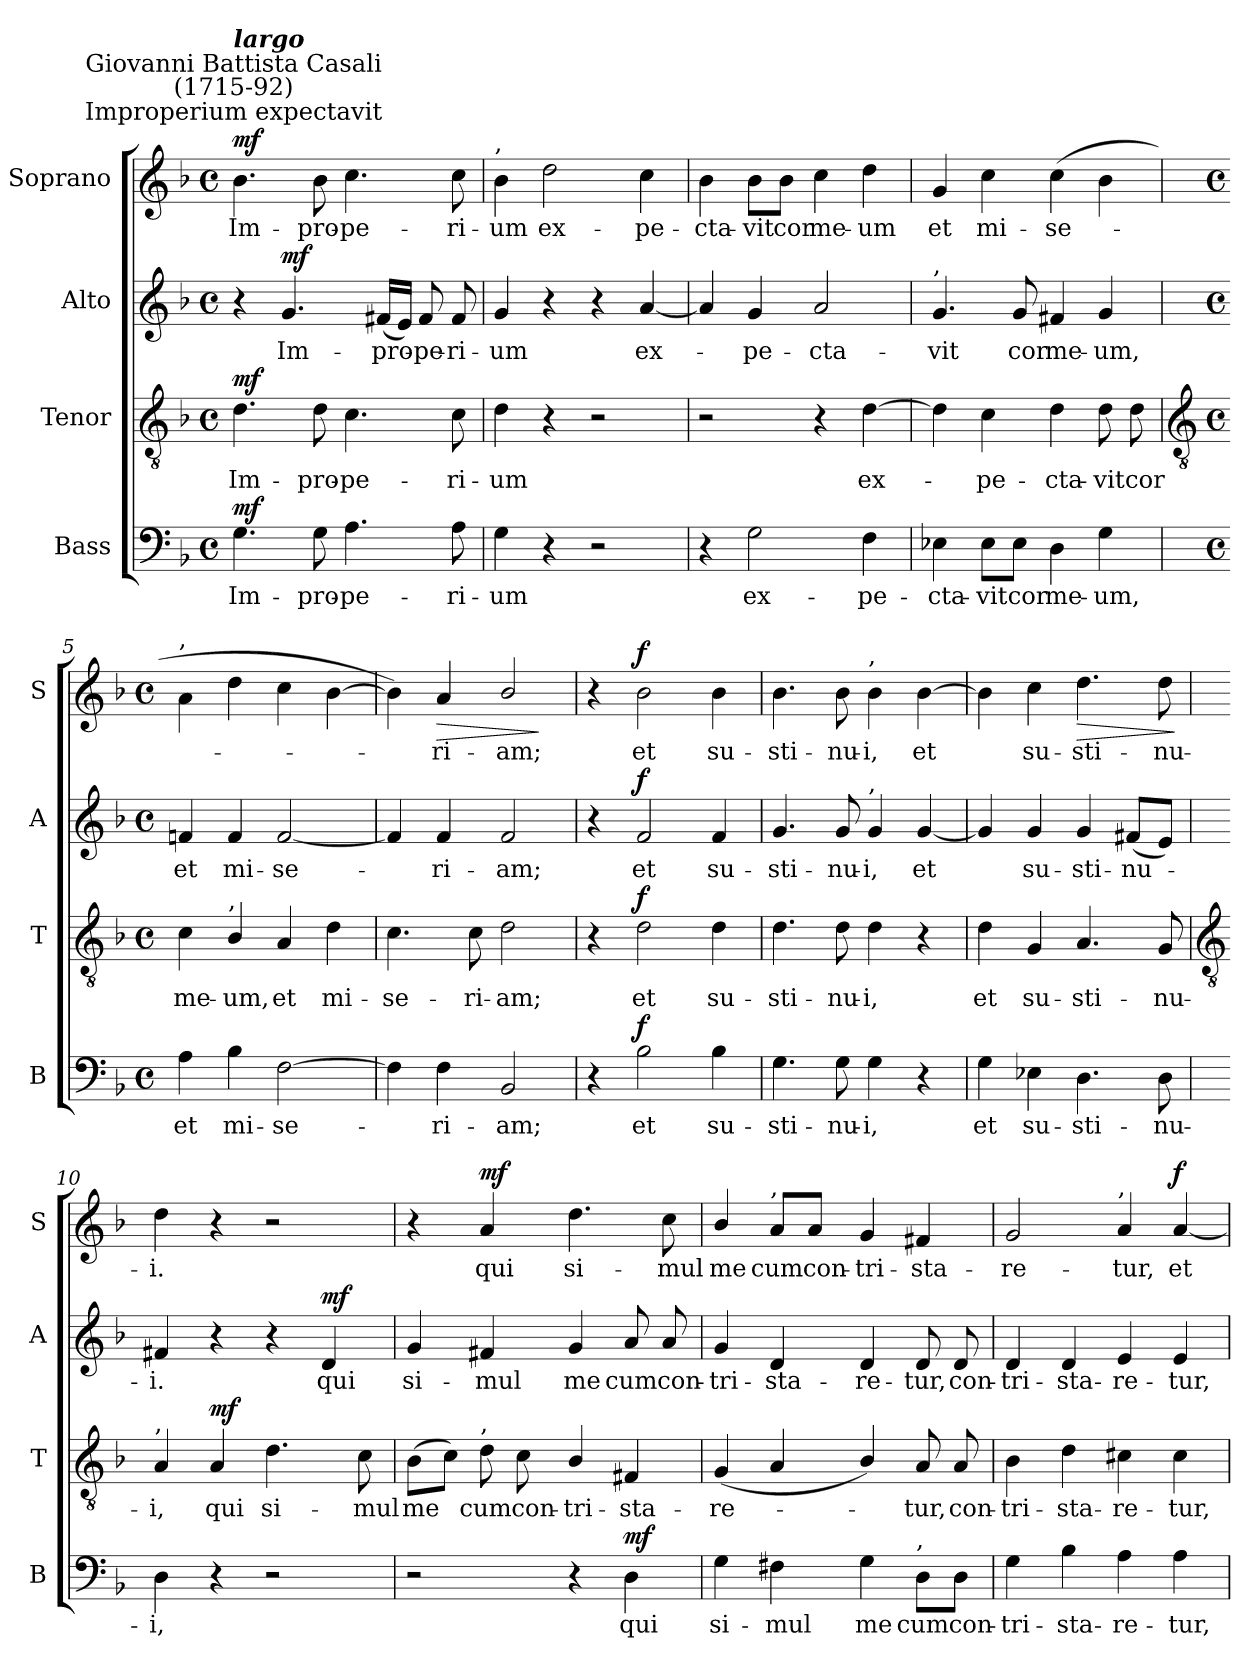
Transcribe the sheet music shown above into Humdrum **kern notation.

**kern	**text	**dynam	**kern	**text	**dynam	**kern	**text	**dynam	**kern	**text	**dynam
*part4	*part4	*part4	*part3	*part3	*part3	*part2	*part2	*part2	*part1	*part1	*part1
*staff4	*staff4	*staff4	*staff3	*staff3	*staff3	*staff2	*staff2	*staff2	*staff1	*staff1	*staff1
*I"Bass	*	*	*I"Tenor	*	*	*I"Alto	*	*	*I"Soprano	*	*
*I'B	*	*	*I'T	*	*	*I'A	*	*	*I'S	*	*
*clefF4	*	*	*clefGv2	*	*	*clefG2	*	*	*clefG2	*	*
*k[b-]	*	*	*k[b-]	*	*	*k[b-]	*	*	*k[b-]	*	*
*F:	*	*	*F:	*	*	*F:	*	*	*F:	*	*
*M4/4	*	*	*M4/4	*	*	*M4/4	*	*	*M4/4	*	*
*met(c)	*	*	*met(c)	*	*	*met(c)	*	*	*met(c)	*	*
=1	=1	=1	=1	=1	=1	=1	=1	=1	=1	=1	=1
!	!	!	!	!	!	!	!	!	!LO:TX:a:cj:t=Improperium expectavit	!	!
!	!	!	!	!	!	!	!	!	!LO:TX:a:cj:t=Giovanni Battista Casali\n(1715-92)	!	!
!	!	!	!	!	!	!	!	!	!LO:TX:a:Bi:t=largo	!	!
!	!LO:LY:b	!LO:DY:b	!	!LO:LY:b	!LO:DY:b	!	!	!	!	!LO:LY:b	!LO:DY:b
4.G	Im-	mf	4.d	Im-	mf	4r	.	.	4.b-	Im-	mf
!	!	!	!	!	!	!	!LO:LY:b	!LO:DY:b	!	!	!
.	.	.	.	.	.	4.g	Im-	mf	.	.	.
!	!LO:LY:b	!	!	!LO:LY:b	!	!	!	!	!	!LO:LY:b	!
8G	-pro-	.	8d	-pro-	.	.	.	.	8b-	-pro-	.
!	!LO:LY:b	!	!	!LO:LY:b	!	!	!	!	!	!LO:LY:b	!
4.A	-pe-	.	4.c	-pe-	.	.	.	.	4.cc	-pe-	.
!	!	!	!	!	!	!	!LO:LY:b	!	!	!	!
.	.	.	.	.	.	(<16f#XLL	-pro-	.	.	.	.
.	.	.	.	.	.	16eJJ)	.	.	.	.	.
!	!	!	!	!	!	!	!LO:LY:b	!	!	!	!
.	.	.	.	.	.	8f#	pe-	.	.	.	.
!	!LO:LY:b	!	!	!LO:LY:b	!	!	!LO:LY:b	!	!	!LO:LY:b	!
8A	-ri-	.	8c	-ri-	.	8f#	-ri-	.	8cc	-ri-	.
=2	=2	=2	=2	=2	=2	=2	=2	=2	=2	=2	=2
!	!	!	!	!	!	!	!	!	!LO:TX:a:t=,	!	!
!	!LO:LY:b	!	!	!LO:LY:b	!	!	!LO:LY:b	!	!	!LO:LY:b	!
4G	-um	.	4d	-um	.	4g	-um	.	4b-	-um	.
!	!	!	!	!	!	!	!	!	!	!LO:LY:b	!
4r	.	.	4r	.	.	4r	.	.	2dd	ex-	.
2r	.	.	2r	.	.	4r	.	.	.	.	.
!	!	!	!	!	!	!	!LO:LY:b	!	!	!LO:LY:b	!
.	.	.	.	.	.	[4a	ex-	.	4cc	-pe-	.
=3	=3	=3	=3	=3	=3	=3	=3	=3	=3	=3	=3
!	!	!	!	!	!	!	!	!	!	!LO:LY:b	!
4r	.	.	2r	.	.	4a]	.	.	4b-	-cta-	.
!	!LO:LY:b	!	!	!	!	!	!LO:LY:b	!	!	!LO:LY:b	!
2G	ex-	.	.	.	.	4g	pe-	.	8b-\L	-vit	.
!	!	!	!	!	!	!	!	!	!	!LO:LY:b	!
.	.	.	.	.	.	.	.	.	8b-\J	cor	.
!	!	!	!	!	!	!	!LO:LY:b	!	!	!LO:LY:b	!
.	.	.	4r	.	.	2a	-cta-	.	4cc	me-	.
!	!LO:LY:b	!	!	!LO:LY:b	!	!	!	!	!	!LO:LY:b	!
4F	-pe-	.	[4d	ex-	.	.	.	.	4dd	-um	.
=4	=4	=4	=4	=4	=4	=4	=4	=4	=4	=4	=4
!	!	!	!	!	!	!LO:TX:a:t=,	!	!	!	!	!
!	!LO:LY:b	!	!	!	!	!	!LO:LY:b	!	!	!LO:LY:b	!
4E-X	-cta-	.	4d]	.	.	4.g	-vit	.	4g	et	.
!	!LO:LY:b	!	!	!LO:LY:b	!	!	!	!	!	!LO:LY:b	!
8E-\L	-vit	.	4c	pe-	.	.	.	.	4cc	mi-	.
!	!LO:LY:b	!	!	!	!	!	!LO:LY:b	!	!	!	!
8E-\J	cor	.	.	.	.	8g	cor	.	.	.	.
!	!LO:LY:b	!	!	!LO:LY:b	!	!	!LO:LY:b	!	!	!LO:LY:b	!
4D	me-	.	4d	-cta-	.	4f#X	me-	.	(>4cc	-se-	.
!	!LO:LY:b	!	!	!LO:LY:b	!	!	!LO:LY:b	!	!	!	!
4G	-um,	.	8d	-vit	.	4g	-um,	.	4b-\	.	.
!	!	!	!	!LO:LY:b	!	!	!	!	!	!	!
.	.	.	8d	cor	.	.	.	.	.	.	.
!!LO:LB:g=z
=5	=5	=5	=5	=5	=5	=5	=5	=5	=5	=5	=5
*	*	*	*clefGv2	*	*	*	*	*	*	*	*
*M4/4	*	*	*M4/4	*	*	*M4/4	*	*	*M4/4	*	*
*met(c)	*	*	*met(c)	*	*	*met(c)	*	*	*met(c)	*	*
!	!	!	!	!	!	!	!	!	!LO:TX:a:t=,	!	!
!	!LO:LY:b	!	!	!LO:LY:b	!	!	!LO:LY:b	!	!	!	!
4A	et	.	4c	me-	.	4fn	et	.	4a\	.	.
!	!	!	!LO:TX:a:t=,	!	!	!	!	!	!	!	!
!	!LO:LY:b	!	!	!LO:LY:b	!	!	!LO:LY:b	!	!	!	!
4B-	mi-	.	4B-/	-um,	.	4f	mi-	.	4dd	.	.
!	!LO:LY:b	!	!	!LO:LY:b	!	!	!LO:LY:b	!	!	!	!
[2F	-se-	.	4A	et	.	[2f	-se-	.	4cc	.	.
!	!	!	!	!LO:LY:b	!	!	!	!	!	!	!
.	.	.	4d	mi-	.	.	.	.	[4b-\	.	.
=6	=6	=6	=6	=6	=6	=6	=6	=6	=6	=6	=6
!	!	!	!	!LO:LY:b	!	!	!	!	!	!	!
4F]	.	.	4.c	-se-	.	4f]	.	.	4b-\])	.	.
!	!LO:LY:b	!	!	!	!	!	!LO:LY:b	!	!	!LO:LY:b	!LO:HP:b
4F	ri-	.	.	.	.	4f	ri-	.	4a	ri-	>
!	!	!	!	!LO:LY:b	!	!	!	!	!	!	!
.	.	.	8c	-ri-	.	.	.	.	.	.	.
!	!LO:LY:b	!	!	!LO:LY:b	!	!	!LO:LY:b	!	!	!LO:LY:b	!
2BB-	-am;	.	2d	-am;	.	2f	-am;	.	2b-/	-am;	.
.	.	.	.	.	.	.	.	.	.	.	]
=7	=7	=7	=7	=7	=7	=7	=7	=7	=7	=7	=7
4r	.	.	4r	.	.	4r	.	.	4r	.	.
!	!LO:LY:b	!LO:DY:b	!	!LO:LY:b	!LO:DY:b	!	!LO:LY:b	!LO:DY:b	!	!LO:LY:b	!LO:DY:b
2B-	et	f	2d	et	f	2f	et	f	2b-	et	f
!	!LO:LY:b	!	!	!LO:LY:b	!	!	!LO:LY:b	!	!	!LO:LY:b	!
4B-	su-	.	4d	su-	.	4f	su-	.	4b-	su-	.
=8	=8	=8	=8	=8	=8	=8	=8	=8	=8	=8	=8
!	!LO:LY:b	!	!	!LO:LY:b	!	!	!LO:LY:b	!	!	!LO:LY:b	!
4.G	-sti-	.	4.d	-sti-	.	4.g	-sti-	.	4.b-	-sti-	.
!	!LO:LY:b	!	!	!LO:LY:b	!	!	!LO:LY:b	!	!	!LO:LY:b	!
8G	-nu-	.	8d	-nu-	.	8g	-nu-	.	8b-	-nu-	.
!	!	!	!	!	!	!	!	!	!LO:TX:a:t=,	!	!
!	!	!	!	!	!	!LO:TX:a:t=,	!	!	!	!	!
!	!LO:LY:b	!	!	!LO:LY:b	!	!	!LO:LY:b	!	!	!LO:LY:b	!
4G	-i,	.	4d	-i,	.	4g	-i,	.	4b-	-i,	.
!	!	!	!	!	!	!	!LO:LY:b	!	!	!LO:LY:b	!
4r	.	.	4r	.	.	[4g	et	.	[4b-	et	.
=9	=9	=9	=9	=9	=9	=9	=9	=9	=9	=9	=9
!	!LO:LY:b	!	!	!LO:LY:b	!	!	!	!	!	!	!
4G	et	.	4d	et	.	4g]	.	.	4b-]	.	.
!	!LO:LY:b	!	!	!LO:LY:b	!	!	!LO:LY:b	!	!	!LO:LY:b	!
4E-X	su-	.	4G	su-	.	4g	su-	.	4cc	su-	.
!	!LO:LY:b	!	!	!LO:LY:b	!	!	!LO:LY:b	!	!	!LO:LY:b	!LO:HP:b
4.D	-sti-	.	4.A	-sti-	.	4g	-sti-	.	4.dd	-sti-	>
!	!	!	!	!	!	!	!LO:LY:b	!	!	!	!
.	.	.	.	.	.	(<8f#XL	-nu-	.	.	.	.
!	!LO:LY:b	!	!	!LO:LY:b	!	!	!	!	!	!LO:LY:b	!
8D	-nu-	.	8G	-nu-	.	8eJ)	.	.	8dd	-nu-	.
.	.	.	.	.	.	.	.	.	.	.	]
!!LO:LB:g=z
=10	=10	=10	=10	=10	=10	=10	=10	=10	=10	=10	=10
*	*	*	*clefGv2	*	*	*	*	*	*	*	*
!	!	!	!LO:TX:a:t=,	!	!	!	!	!	!	!	!
!	!LO:LY:b	!	!	!LO:LY:b	!	!	!LO:LY:b	!	!	!LO:LY:b	!
4D	-i,	.	4A	-i,	.	4f#X	i.	.	4dd	-i.	.
!	!	!	!	!LO:LY:b	!LO:DY:b	!	!	!	!	!	!
4r	.	.	4A	qui	mf	4r	.	.	4r	.	.
!	!	!	!	!LO:LY:b	!	!	!	!	!	!	!
2r	.	.	4.d	si-	.	4r	.	.	2r	.	.
!	!	!	!	!	!	!	!LO:LY:b	!LO:DY:b	!	!	!
.	.	.	.	.	.	4d	qui	mf	.	.	.
!	!	!	!	!LO:LY:b	!	!	!	!	!	!	!
.	.	.	8c	-mul	.	.	.	.	.	.	.
=11	=11	=11	=11	=11	=11	=11	=11	=11	=11	=11	=11
!	!	!	!	!LO:LY:b	!	!	!LO:LY:b	!	!	!	!
2r	.	.	(>8B-L	me	.	4g	si-	.	4r	.	.
.	.	.	8cJ)	.	.	.	.	.	.	.	.
!	!	!	!LO:TX:a:t=,	!	!	!	!	!	!	!	!
!	!	!	!	!LO:LY:b	!	!	!LO:LY:b	!	!	!LO:LY:b	!LO:DY:b
.	.	.	8d	cum	.	4f#X	-mul	.	4a	qui	mf
!	!	!	!	!LO:LY:b	!	!	!	!	!	!	!
.	.	.	8c	con-	.	.	.	.	.	.	.
!	!	!	!	!LO:LY:b	!	!	!LO:LY:b	!	!	!LO:LY:b	!
4r	.	.	4B-/	-tri-	.	4g	me	.	4.dd	si-	.
!	!LO:LY:b	!LO:DY:b	!	!LO:LY:b	!	!	!LO:LY:b	!	!	!	!
4D	qui	mf	4F#X	-sta-	.	8a	cum	.	.	.	.
!	!	!	!	!	!	!	!LO:LY:b	!	!	!LO:LY:b	!
.	.	.	.	.	.	8a	con-	.	8cc	-mul	.
=12	=12	=12	=12	=12	=12	=12	=12	=12	=12	=12	=12
!	!LO:LY:b	!	!	!LO:LY:b	!	!	!LO:LY:b	!	!	!LO:LY:b	!
4G	si-	.	(<4G	-re-	.	4g	-tri-	.	4b-/	me	.
!	!	!	!	!	!	!	!	!	!LO:TX:a:t=,	!	!
!	!LO:LY:b	!	!	!	!	!	!LO:LY:b	!	!	!LO:LY:b	!
4F#X	-mul	.	4A	.	.	4d	-sta-	.	8a/L	cum	.
!	!	!	!	!	!	!	!	!	!	!LO:LY:b	!
.	.	.	.	.	.	.	.	.	8a/J	con-	.
!	!LO:LY:b	!	!	!	!	!	!LO:LY:b	!	!	!LO:LY:b	!
4G	me	.	4B-/)	.	.	4d	-re-	.	4g	-tri-	.
!LO:TX:a:t=,	!	!	!	!	!	!	!	!	!	!	!
!	!LO:LY:b	!	!	!LO:LY:b	!	!	!LO:LY:b	!	!	!LO:LY:b	!
8D\L	cum	.	8A	tur,	.	8d	-tur,	.	4f#X	-sta-	.
!	!LO:LY:b	!	!	!LO:LY:b	!	!	!LO:LY:b	!	!	!	!
8D\J	con-	.	8A	con-	.	8d	con-	.	.	.	.
=13	=13	=13	=13	=13	=13	=13	=13	=13	=13	=13	=13
!	!LO:LY:b	!	!	!LO:LY:b	!	!	!LO:LY:b	!	!	!LO:LY:b	!
4G	-tri-	.	4B-	-tri-	.	4d	-tri-	.	2g	-re-	.
!	!LO:LY:b	!	!	!LO:LY:b	!	!	!LO:LY:b	!	!	!	!
4B-	-sta-	.	4d	-sta-	.	4d	-sta-	.	.	.	.
!	!	!	!	!	!	!	!	!	!LO:TX:a:t=,	!	!
!	!LO:LY:b	!	!	!LO:LY:b	!	!	!LO:LY:b	!	!	!LO:LY:b	!
4A	-re-	.	4c#X	-re-	.	4e	-re-	.	4a	-tur,	.
!	!LO:LY:b	!	!	!LO:LY:b	!	!	!LO:LY:b	!	!	!LO:LY:b	!LO:DY:b
4A	-tur,	.	4c#	-tur,	.	4e	-tur,	.	[4a	et	f
=	=	=	=	=	=	=	=	=	=	=	=
*-	*-	*-	*-	*-	*-	*-	*-	*-	*-	*-	*-
